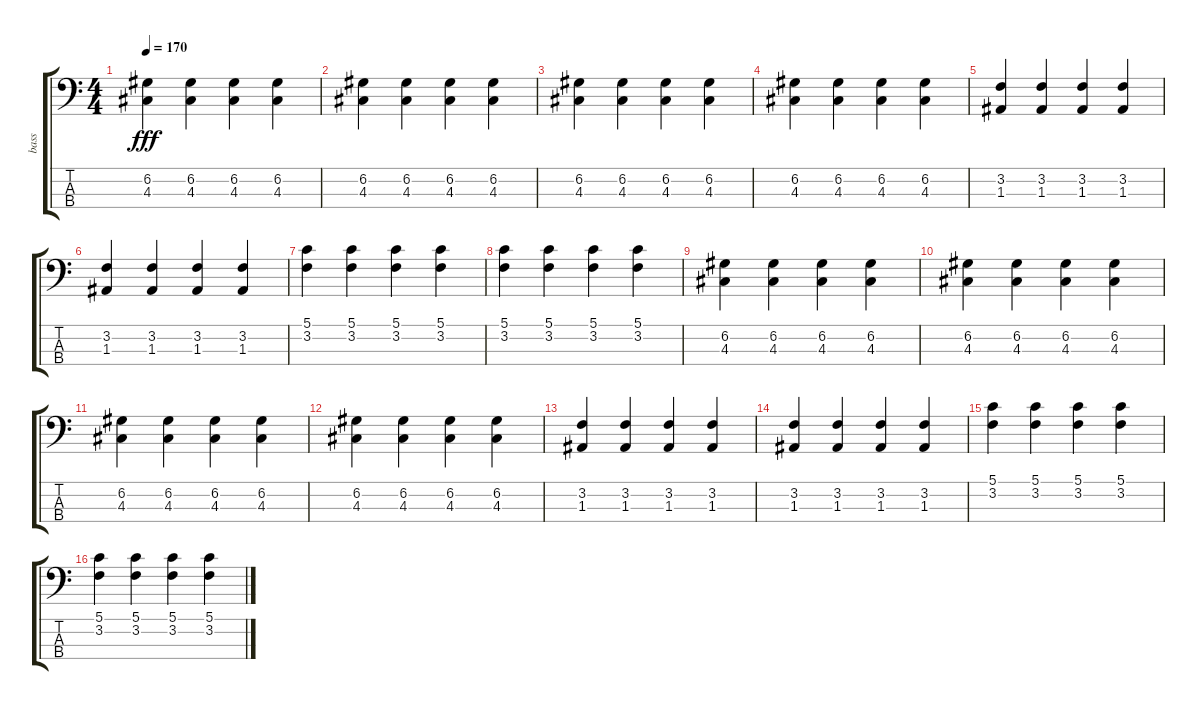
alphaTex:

\track ("bass" "bass") {instrument electricbasspick}
\staff {score tabs}
\tuning (G2 D2 A1 D1) {hide}
\ts (4 4)
\tempo 170
\clef f4
\ks c
(6.2 4.3).4{dy fff} (6.2 4.3).4 (6.2 4.3).4 (6.2 4.3).4 |
(6.2 4.3).4 (6.2 4.3).4 (6.2 4.3).4 (6.2 4.3).4 |
(6.2 4.3).4 (6.2 4.3).4 (6.2 4.3).4 (6.2 4.3).4 |
(6.2 4.3).4 (6.2 4.3).4 (6.2 4.3).4 (6.2 4.3).4 |
(3.2 1.3).4 (3.2 1.3).4 (3.2 1.3).4 (3.2 1.3).4 |
(3.2 1.3).4 (3.2 1.3).4 (3.2 1.3).4 (3.2 1.3).4 |
(5.1 3.2).4 (5.1 3.2).4 (5.1 3.2).4 (5.1 3.2).4 |
(5.1 3.2).4 (5.1 3.2).4 (5.1 3.2).4 (5.1 3.2).4 |
(6.2 4.3).4 (6.2 4.3).4 (6.2 4.3).4 (6.2 4.3).4 |
(6.2 4.3).4 (6.2 4.3).4 (6.2 4.3).4 (6.2 4.3).4 |
(6.2 4.3).4 (6.2 4.3).4 (6.2 4.3).4 (6.2 4.3).4 |
(6.2 4.3).4 (6.2 4.3).4 (6.2 4.3).4 (6.2 4.3).4 |
(3.2 1.3).4 (3.2 1.3).4 (3.2 1.3).4 (3.2 1.3).4 |
(3.2 1.3).4 (3.2 1.3).4 (3.2 1.3).4 (3.2 1.3).4 |
(5.1 3.2).4 (5.1 3.2).4 (5.1 3.2).4 (5.1 3.2).4 |
(5.1 3.2).4 (5.1 3.2).4 (5.1 3.2).4 (5.1 3.2).4
